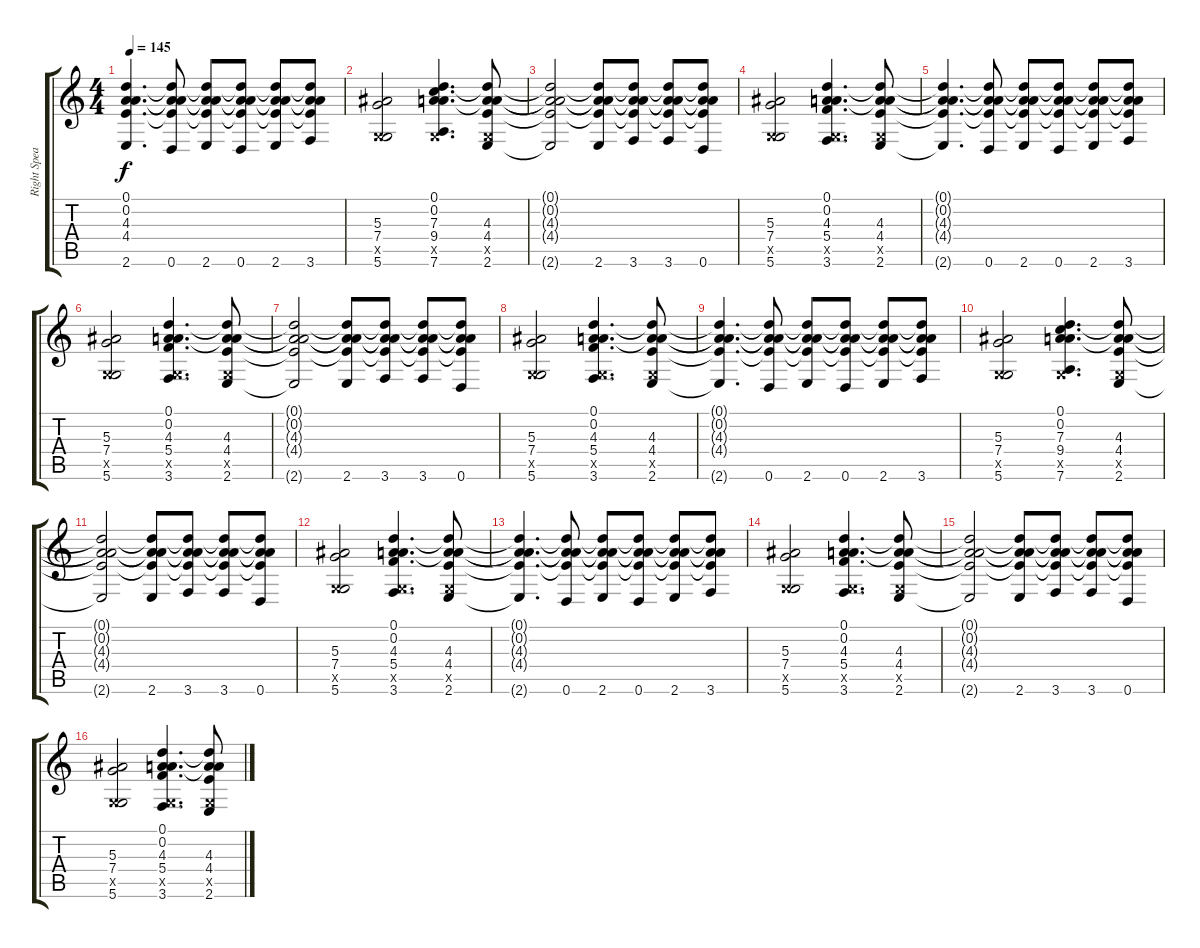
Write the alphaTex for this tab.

\track ("Right Speaker 1" "Right Spea") {instrument distortionguitar}
\staff {score tabs}
\tuning (D4 A3 F3 C3 G2 D2) {hide}
\ts (4 4)
\tempo 145
\clef g2
\ks c
(0.1{t} 0.2{t} 4.3{t} 4.4{t} 2.6{t}).4{d dy f} (0.1{t} 0.2{t} 4.3{t} 4.4{t} 0.6).8 (0.1{t} 0.2{t} 4.3{t} 4.4{t} 2.6).8 (0.1{t} 0.2{t} 4.3{t} 4.4{t} 0.6).8 (0.1{t} 0.2{t} 4.3{t} 4.4{t} 2.6).8 (0.1{t} 0.2{t} 4.3{t} 4.4{t} 3.6).8 |
(5.3 7.4 0.5{x} 5.6).2 (0.1 0.2 7.3 9.4 0.5{x} 7.6).4{d} (0.1{t} 0.2{t} 4.3 4.4 0.5{x} 2.6).8 |
(0.1{t} 0.2{t} 4.3{t} 4.4{t} 2.6{t}).2 (0.1{t} 0.2{t} 4.3{t} 4.4{t} 2.6).8 (0.1{t} 0.2{t} 4.3{t} 4.4{t} 3.6).8 (0.1{t} 0.2{t} 4.3{t} 4.4{t} 3.6).8 (0.1{t} 0.2{t} 4.3{t} 4.4{t} 0.6).8 |
(5.3 7.4 0.5{x} 5.6).2 (0.1 0.2 4.3 5.4 0.5{x} 3.6).4{d} (0.1{t} 0.2{t} 4.3 4.4 0.5{x} 2.6).8 |
(0.1{t} 0.2{t} 4.3{t} 4.4{t} 2.6{t}).4{d} (0.1{t} 0.2{t} 4.3{t} 4.4{t} 0.6).8 (0.1{t} 0.2{t} 4.3{t} 4.4{t} 2.6).8 (0.1{t} 0.2{t} 4.3{t} 4.4{t} 0.6).8 (0.1{t} 0.2{t} 4.3{t} 4.4{t} 2.6).8 (0.1{t} 0.2{t} 4.3{t} 4.4{t} 3.6).8 |
(5.3 7.4 0.5{x} 5.6).2 (0.1 0.2 4.3 5.4 0.5{x} 3.6).4{d} (0.1{t} 0.2{t} 4.3 4.4 0.5{x} 2.6).8 |
(0.1{t} 0.2{t} 4.3{t} 4.4{t} 2.6{t}).2 (0.1{t} 0.2{t} 4.3{t} 4.4{t} 2.6).8 (0.1{t} 0.2{t} 4.3{t} 4.4{t} 3.6).8 (0.1{t} 0.2{t} 4.3{t} 4.4{t} 3.6).8 (0.1{t} 0.2{t} 4.3{t} 4.4{t} 0.6).8 |
(5.3 7.4 0.5{x} 5.6).2 (0.1 0.2 4.3 5.4 0.5{x} 3.6).4{d} (0.1{t} 0.2{t} 4.3 4.4 0.5{x} 2.6).8 |
(0.1{t} 0.2{t} 4.3{t} 4.4{t} 2.6{t}).4{d} (0.1{t} 0.2{t} 4.3{t} 4.4{t} 0.6).8 (0.1{t} 0.2{t} 4.3{t} 4.4{t} 2.6).8 (0.1{t} 0.2{t} 4.3{t} 4.4{t} 0.6).8 (0.1{t} 0.2{t} 4.3{t} 4.4{t} 2.6).8 (0.1{t} 0.2{t} 4.3{t} 4.4{t} 3.6).8 |
(5.3 7.4 0.5{x} 5.6).2 (0.1 0.2 7.3 9.4 0.5{x} 7.6).4{d} (0.1{t} 0.2{t} 4.3 4.4 0.5{x} 2.6).8 |
(0.1{t} 0.2{t} 4.3{t} 4.4{t} 2.6{t}).2 (0.1{t} 0.2{t} 4.3{t} 4.4{t} 2.6).8 (0.1{t} 0.2{t} 4.3{t} 4.4{t} 3.6).8 (0.1{t} 0.2{t} 4.3{t} 4.4{t} 3.6).8 (0.1{t} 0.2{t} 4.3{t} 4.4{t} 0.6).8 |
(5.3 7.4 0.5{x} 5.6).2 (0.1 0.2 4.3 5.4 0.5{x} 3.6).4{d} (0.1{t} 0.2{t} 4.3 4.4 0.5{x} 2.6).8 |
(0.1{t} 0.2{t} 4.3{t} 4.4{t} 2.6{t}).4{d} (0.1{t} 0.2{t} 4.3{t} 4.4{t} 0.6).8 (0.1{t} 0.2{t} 4.3{t} 4.4{t} 2.6).8 (0.1{t} 0.2{t} 4.3{t} 4.4{t} 0.6).8 (0.1{t} 0.2{t} 4.3{t} 4.4{t} 2.6).8 (0.1{t} 0.2{t} 4.3{t} 4.4{t} 3.6).8 |
(5.3 7.4 0.5{x} 5.6).2 (0.1 0.2 4.3 5.4 0.5{x} 3.6).4{d} (0.1{t} 0.2{t} 4.3 4.4 0.5{x} 2.6).8 |
(0.1{t} 0.2{t} 4.3{t} 4.4{t} 2.6{t}).2 (0.1{t} 0.2{t} 4.3{t} 4.4{t} 2.6).8 (0.1{t} 0.2{t} 4.3{t} 4.4{t} 3.6).8 (0.1{t} 0.2{t} 4.3{t} 4.4{t} 3.6).8 (0.1{t} 0.2{t} 4.3{t} 4.4{t} 0.6).8 |
(5.3 7.4 0.5{x} 5.6).2 (0.1 0.2 4.3 5.4 0.5{x} 3.6).4{d} (0.1{t} 0.2{t} 4.3 4.4 0.5{x} 2.6).8
